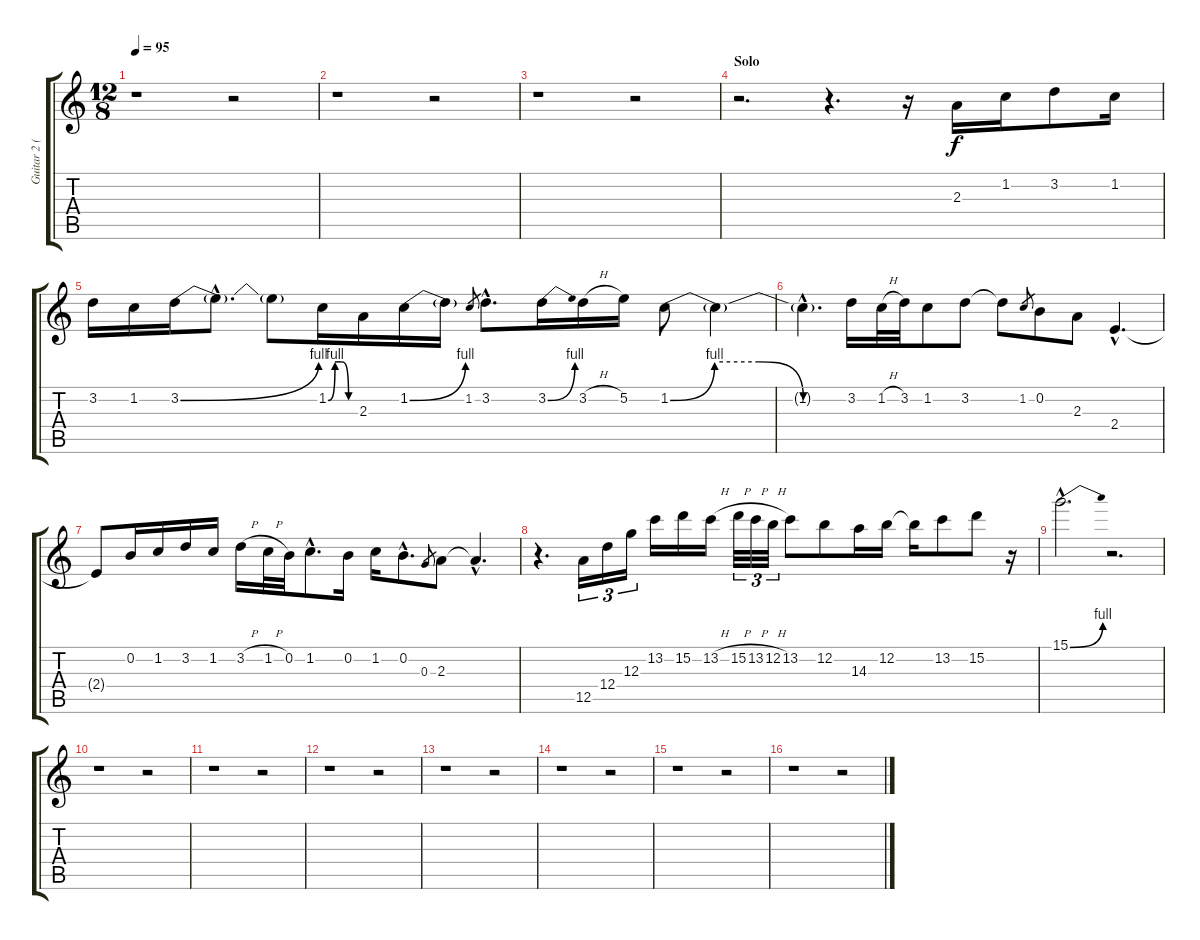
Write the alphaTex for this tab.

\track ("Guitar 2 (Solo)" "Guitar 2 (") {instrument overdrivenguitar}
\staff {score tabs}
\tuning (E4 B3 G3 D3 A2 E2) {hide}
\ts (12 8)
\tempo 95
\clef g2
\ks c
r.1{dy f} r.2 |
r.1 r.2 |
r.1 r.2 |
\section ("" "Solo")
r.2{d} r.4{d} r.16 2.3.16 1.2.16 3.2.8 1.2.16 |
3.2.16 1.2.16 3.2{be (bend 0 0 60 4)}.16 3.2{hac t}.8{d} 3.2{t}.8 1.2{be (custom 0 0 15 4 30 4 45 0 60 0)}.16 2.3.16 1.2{be (bend 0 0 60 4)}.16 1.2{t}.16 1.2.8{gr} 3.2{hac}.8{d} 3.2{be (bend 0 0 60 4)}.16 3.2{h}.16 5.2.16 1.2{be (custom 0 0 15 4 30 4 45 0 60 0)}.8 1.2{t}.4 |
1.2{hac t}.4{d} 3.2.16 1.2{h}.32 3.2.32 1.2.8 3.2.8 3.2{t}.8 1.2.8{gr} 0.2.8 2.3.8 2.4{hac}.4{d} |
2.4{t}.8 0.2.16 1.2.16 3.2.16 1.2.16 3.2{h}.16 1.2{h}.32 0.2.32 1.2{hac}.8{d} 0.2.16 1.2.16 0.2{hac}.8{d} 0.3.8{gr} 2.3.8 2.3{hac t}.4{d} |
r.4{d} 12.5.16{tu (3 2)} 12.4.16{tu (3 2)} 12.3.16{tu (3 2)} 13.2.16 15.2.16 13.2{h}.16 15.2{h}.32{tu (3 2)} 13.2{h}.32{tu (3 2)} 12.2{h}.32{tu (3 2)} 13.2.8 12.2.8 14.3.16 12.2.16 12.2{t}.16 13.2.8 15.2.8 r.16 |
15.1{be (bend 0 0 60 4) hac}.2{d} r.2{d} |
r.1 r.2 |
r.1 r.2 |
r.1 r.2 |
r.1 r.2 |
r.1 r.2 |
r.1 r.2 |
r.1 r.2
